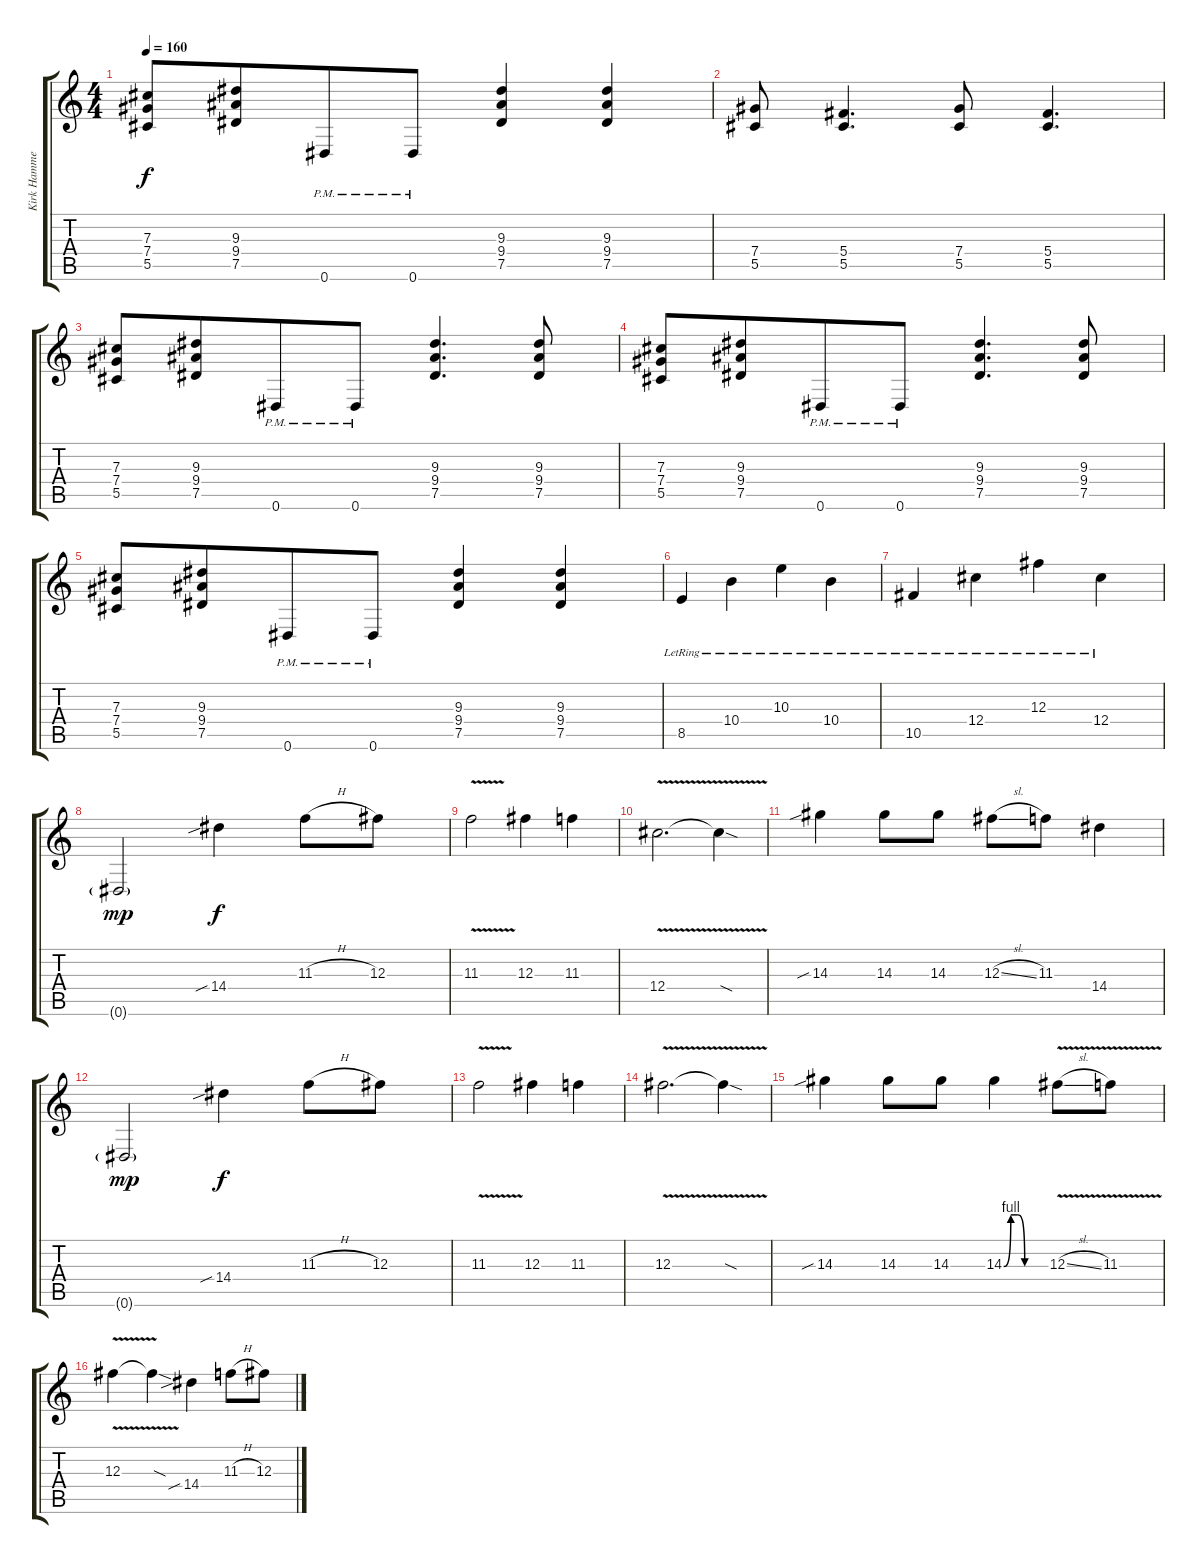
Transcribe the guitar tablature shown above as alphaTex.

\track ("Kirk Hammet" "Kirk Hamme") {instrument overdrivenguitar}
\staff {score tabs}
\tuning (Eb4 Bb3 Gb3 Db3 Ab2 Eb2) {hide}
\ts (4 4)
\tempo 160
\clef g2
\ks c
(7.3 7.4 5.5).8{dy f} (9.3 9.4 7.5).8{beam merge} 0.6{pm}.8 0.6{pm}.8 (9.3 9.4 7.5).4 (9.3 9.4 7.5).4 |
(7.4 5.5).8 (5.4 5.5).4{d} (7.4 5.5).8 (5.4 5.5).4{d} |
(7.3 7.4 5.5).8 (9.3 9.4 7.5).8{beam merge} 0.6{pm}.8 0.6{pm}.8 (9.3 9.4 7.5).4{d} (9.3 9.4 7.5).8 |
(7.3 7.4 5.5).8 (9.3 9.4 7.5).8{beam merge} 0.6{pm}.8 0.6{pm}.8 (9.3 9.4 7.5).4{d} (9.3 9.4 7.5).8 |
(7.3 7.4 5.5).8 (9.3 9.4 7.5).8{beam merge} 0.6{pm}.8 0.6{pm}.8 (9.3 9.4 7.5).4 (9.3 9.4 7.5).4 |
8.5{lr}.4 10.4{lr}.4 10.3{lr}.4 10.4{lr}.4 |
10.5{lr}.4 12.4{lr}.4 12.3{lr}.4 12.4{lr}.4 |
0.6{g}.2{dy mp volume 16} 14.4{sib}.4{dy f} 11.3{h}.8 12.3.8 |
11.3{v}.2 12.3.4 11.3.4 |
12.4{v}.2{d} 12.4{sod t}.4 |
14.3{sib}.4 14.3.8 14.3.8 12.3{sl}.8 11.3.8 14.4.4 |
0.6{g}.2{dy mp} 14.4{sib}.4{dy f} 11.3{h}.8 12.3.8 |
11.3{v}.2 12.3.4 11.3.4 |
12.3{v}.2{d} 12.3{sod t}.4 |
14.3{sib}.4 14.3.8 14.3.8 14.3{be (custom 0 0 10 4 20 4 30 0 60 0)}.4 12.3{v sl}.8 11.3{v}.8 |
12.3{v}.4 12.3{sod t}.4 14.4{sib}.4 11.3{h}.8 12.3.8
